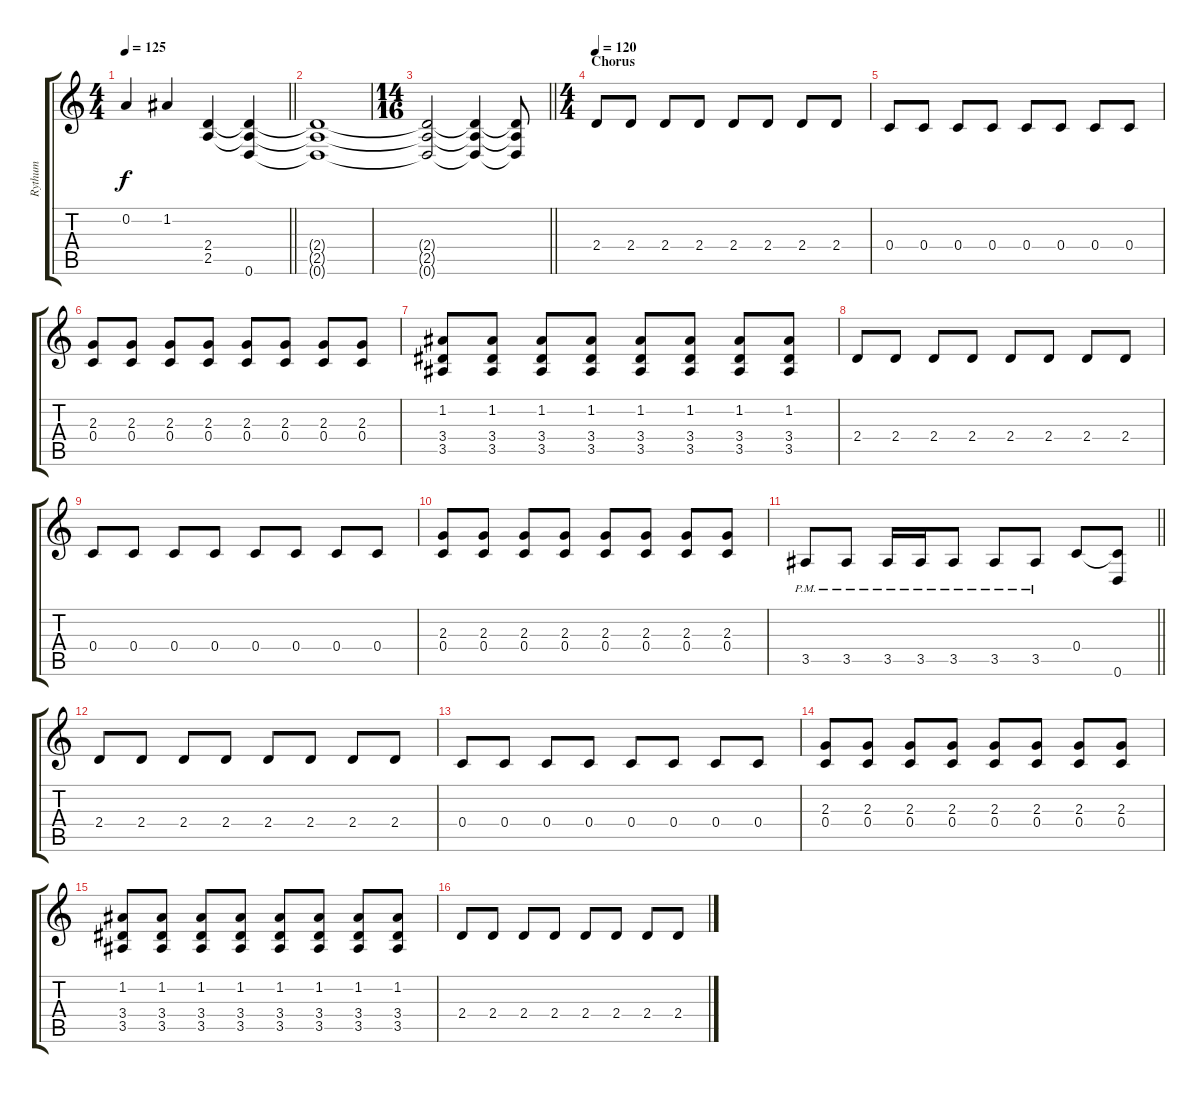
\track ("Rythum" "Rythum") {instrument distortionguitar}
\staff {score tabs}
\tuning (D4 A3 F3 C3 G2 D2) {hide}
\ts (4 4)
\tempo 125
\clef g2
\barLineRight lightlight
\ks c
0.2.4{dy f} 1.2.4 (2.4 2.5).4 (2.4{t} 2.5{t} 0.6).4 |
(2.4{t} 2.5{t} 0.6{t}).1 |
\ts (14 16)
\barLineRight lightlight
(2.4{t} 2.5{t} 0.6{t}).2 (2.4{t} 2.5{t} 0.6{t}).4 (2.4{t} 2.5{t} 0.6{t}).8 |
\ts (4 4)
\section ("" "Chorus")
\tempo 120
2.4.8 2.4.8 2.4.8 2.4.8 2.4.8 2.4.8 2.4.8 2.4.8 |
0.4.8 0.4.8 0.4.8 0.4.8 0.4.8 0.4.8 0.4.8 0.4.8 |
(2.3 0.4).8 (2.3 0.4).8 (2.3 0.4).8 (2.3 0.4).8 (2.3 0.4).8 (2.3 0.4).8 (2.3 0.4).8 (2.3 0.4).8 |
(1.2 3.4 3.5).8 (1.2 3.4 3.5).8 (1.2 3.4 3.5).8 (1.2 3.4 3.5).8 (1.2 3.4 3.5).8 (1.2 3.4 3.5).8 (1.2 3.4 3.5).8 (1.2 3.4 3.5).8 |
2.4.8 2.4.8 2.4.8 2.4.8 2.4.8 2.4.8 2.4.8 2.4.8 |
0.4.8 0.4.8 0.4.8 0.4.8 0.4.8 0.4.8 0.4.8 0.4.8 |
(2.3 0.4).8 (2.3 0.4).8 (2.3 0.4).8 (2.3 0.4).8 (2.3 0.4).8 (2.3 0.4).8 (2.3 0.4).8 (2.3 0.4).8 |
\barLineRight lightlight
3.5{pm}.8 3.5{pm}.8 3.5{pm}.16 3.5{pm}.16 3.5{pm}.8 3.5{pm}.8 3.5{pm}.8 0.4.8 (0.4{t} 0.6).8 |
2.4.8 2.4.8 2.4.8 2.4.8 2.4.8 2.4.8 2.4.8 2.4.8 |
0.4.8 0.4.8 0.4.8 0.4.8 0.4.8 0.4.8 0.4.8 0.4.8 |
(2.3 0.4).8 (2.3 0.4).8 (2.3 0.4).8 (2.3 0.4).8 (2.3 0.4).8 (2.3 0.4).8 (2.3 0.4).8 (2.3 0.4).8 |
(1.2 3.4 3.5).8 (1.2 3.4 3.5).8 (1.2 3.4 3.5).8 (1.2 3.4 3.5).8 (1.2 3.4 3.5).8 (1.2 3.4 3.5).8 (1.2 3.4 3.5).8 (1.2 3.4 3.5).8 |
2.4.8 2.4.8 2.4.8 2.4.8 2.4.8 2.4.8 2.4.8 2.4.8
